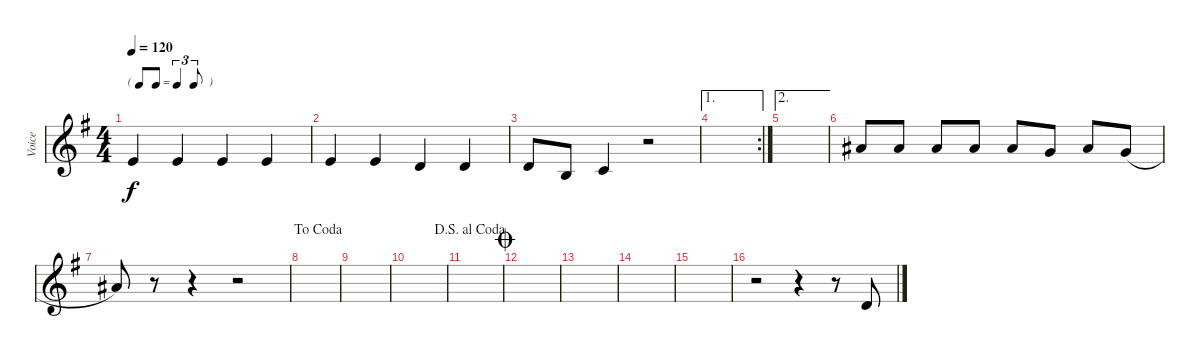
\track ("Voice" "Voice") {instrument englishhorn}
\staff {score}
\tuning (E4 B3 G3 D3 A2 E2) {hide}
\ts (4 4)
\tf triplet8th
\tempo 120
\clef g2
\ks g
0.1.4{dy f} 0.1.4 0.1.4 0.1.4 |
0.1.4 0.1.4 3.2.4 3.2.4 |
3.2.8 0.2.8 1.2.4 r.2 |
\ae 1
\rc 2
|
\ae 2
|
6.1.8 6.1.8 6.1.8 6.1.8 6.1.8 3.1.8 6.1.8 3.1{h}.8 |
6.1.8 r.8 r.4 r.2 |
\jump dacoda
|
|
|
\jump dalsegnoalcoda
|
\jump coda
|
|
|
|
r.2 r.4 r.8 3.2.8
